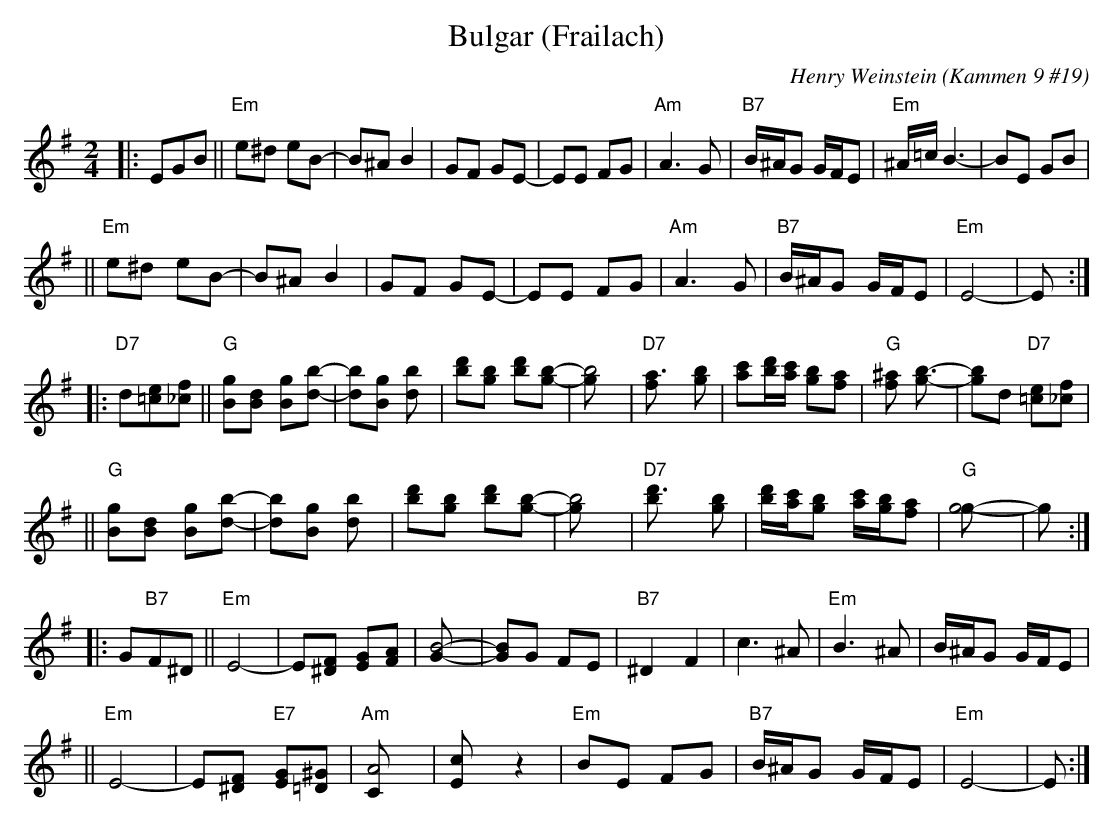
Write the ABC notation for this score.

X:1
T: Bulgar (Frailach)
C: Henry Weinstein (Kammen 9 #19)
M: 2/4
L: 1/8
K: Em
|: EGB \
|| "Em"e^d eB- | B^A B2 | GF GE- | EE FG | "Am"A3 G | "B7"B/^A/G G/F/E | "Em"^A/=c/ B3- | BE GB |
|| "Em"e^d eB- | B^A B2 | GF GE- | EE FG | "Am"A3 G | "B7"B/^A/G G/F/E | "Em"E4-        | E :|
|: "D7"d[e=c][f_c] \
|| "G"[gB][dB] [gB][bd]- | [bd][gB] [b2d] | [d'b][bg] [d'b][bg]- | [b4g] \
| "D7"[a3f] [bg] | [c'a][d'/b][c'/a] [bg][af] | "G"[^af] [b3g]- | [bg]d "D7"[e=c][f_c] |
|| "G"[gB][dB] [gB][bd]- | [bd][gB] [b2d] | [d'b][bg] [d'b][bg]- | [b4g] \
|  "D7"[d'3b] [bg] | [d'/b][c'/a][bg] [c'/a/][b/g/][af] | "G"[g4g]- | g :|
|: G"B7"F^D \
|| "Em"E4- | E[F^D] [GE][AF] | [B4G]- | [BG]G FE | "B7"^D2 F2 | c3 ^A | "Em"B3 ^A | B/^A/G G/F/E |
|| "Em"E4- | E[F^D] "E7"[GE][^G=D] | "Am"[A4C] | [c2E] z2 | "Em"BE FG | "B7"B/^A/G G/F/E | "Em"E4- | E :|
